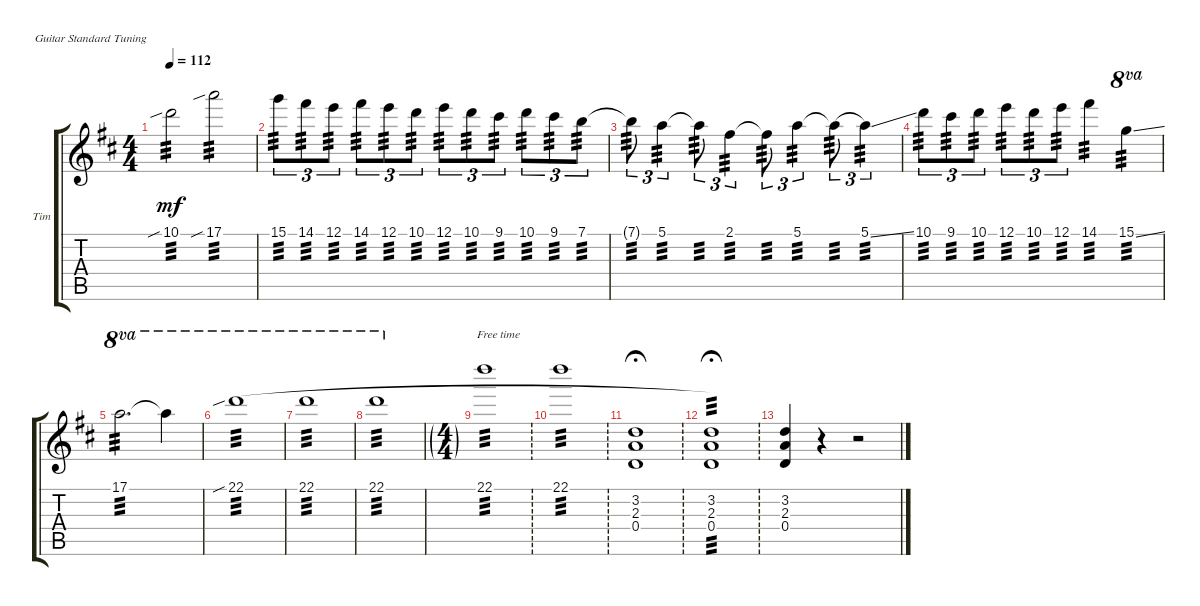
\defaultSystemsLayout 4
\bracketExtendMode groupsimilarinstruments
\firstSystemTrackNameOrientation horizontal
\otherSystemsTrackNameOrientation horizontal
\track ("Tim Reynolds" "Tim") {instrument acousticguitarsteel}
\staff {score tabs}
\tuning (E4 B3 G3 D3 A2 E2)
\ts (4 4)
\tempo 112
\clef g2
\ks d
10.1{sib}.2{tp 3 dy mf} 17.1{sib}.2{tp 3} |
15.1.8{tu (3 2) tp 3} 14.1.8{tu (3 2) tp 3} 12.1.8{tu (3 2) tp 3} 14.1.8{tu (3 2) tp 3} 12.1.8{tu (3 2) tp 3} 10.1.8{tu (3 2) tp 3} 12.1.8{tu (3 2) tp 3} 10.1.8{tu (3 2) tp 3} 9.1.8{tu (3 2) tp 3} 10.1.8{tu (3 2) tp 3} 9.1.8{tu (3 2) tp 3} 7.1.8{tu (3 2) tp 3} |
7.1{t}.8{tu (3 2) tp 3} 5.1.4{tu (3 2) tp 3} 5.1{t}.8{tu (3 2) tp 3} 2.1.4{tu (3 2) tp 3} 2.1{t}.8{tu (3 2) tp 3} 5.1.4{tu (3 2) tp 3} 5.1{t}.8{tu (3 2) tp 3 legatoorigin} 5.1{ss}.4{tu (3 2) tp 3} |
10.1.8{tu (3 2) tp 3} 9.1.8{tu (3 2) tp 3} 10.1.8{tu (3 2) tp 3} 12.1.8{tu (3 2) tp 3} 10.1.8{tu (3 2) tp 3} 12.1.8{tu (3 2) tp 3} 14.1.4{tp 3} 15.1{ss}.4{ot 8va tp 3} |
17.1.2{d ot 8va tp 3} 17.1{t}.4{ot 8va} |
22.1{sib}.1{ot 8va tp 3 legatoorigin} |
22.1.1{ot 8va tp 3 legatoorigin} |
22.1.1{ot 8va tp 3 legatoorigin} |
\ft
22.1.1{tp 3 legatoorigin} |
\ft
22.1.1{tp 3 legatoorigin} |
\ft
(3.2 2.3 0.4).1{fermata (medium 0.5) legatoorigin} |
\ft
\scale
0.564299 (3.2 2.3 0.4).1{tp 3 fermata (medium 0.5)} |
\ft
\scale
0.43578 (0.4 2.3 3.2).4 r.4 r.2
